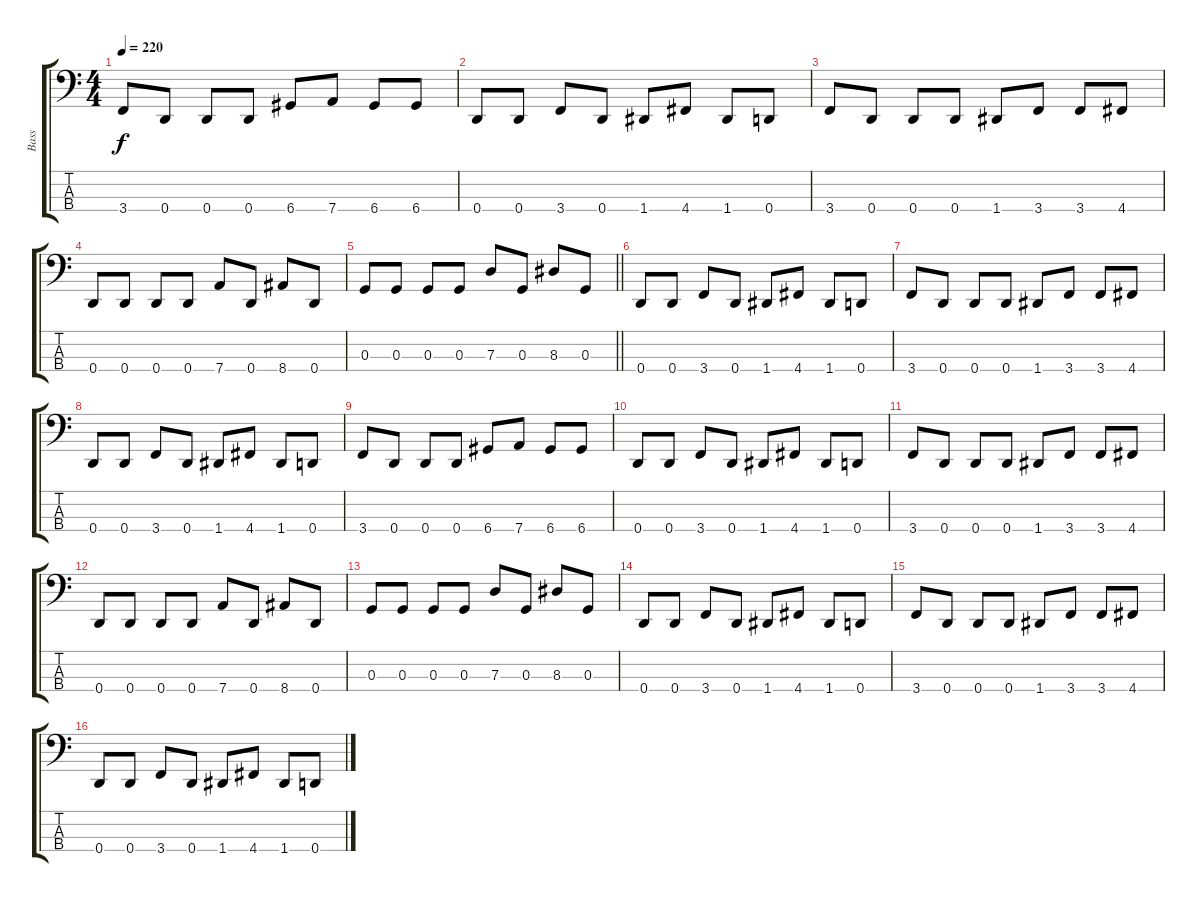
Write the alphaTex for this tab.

\track ("Bass" "Bass") {instrument electricbassfinger}
\staff {score tabs}
\tuning (F2 C2 G1 D1) {hide}
\ts (4 4)
\tempo 220
\clef f4
\ks c
3.4.8{dy f} 0.4.8 0.4.8 0.4.8 6.4.8 7.4.8 6.4.8 6.4.8 |
0.4.8 0.4.8 3.4.8 0.4.8 1.4.8 4.4.8 1.4.8 0.4.8 |
3.4.8 0.4.8 0.4.8 0.4.8 1.4.8 3.4.8 3.4.8 4.4.8 |
0.4.8 0.4.8 0.4.8 0.4.8 7.4.8 0.4.8 8.4.8 0.4.8 |
\barLineRight lightlight
0.3.8 0.3.8 0.3.8 0.3.8 7.3.8 0.3.8 8.3.8 0.3.8 |
0.4.8 0.4.8 3.4.8 0.4.8 1.4.8 4.4.8 1.4.8 0.4.8 |
3.4.8 0.4.8 0.4.8 0.4.8 1.4.8 3.4.8 3.4.8 4.4.8 |
0.4.8 0.4.8 3.4.8 0.4.8 1.4.8 4.4.8 1.4.8 0.4.8 |
3.4.8 0.4.8 0.4.8 0.4.8 6.4.8 7.4.8 6.4.8 6.4.8 |
0.4.8 0.4.8 3.4.8 0.4.8 1.4.8 4.4.8 1.4.8 0.4.8 |
3.4.8 0.4.8 0.4.8 0.4.8 1.4.8 3.4.8 3.4.8 4.4.8 |
0.4.8 0.4.8 0.4.8 0.4.8 7.4.8 0.4.8 8.4.8 0.4.8 |
0.3.8 0.3.8 0.3.8 0.3.8 7.3.8 0.3.8 8.3.8 0.3.8 |
0.4.8 0.4.8 3.4.8 0.4.8 1.4.8 4.4.8 1.4.8 0.4.8 |
3.4.8 0.4.8 0.4.8 0.4.8 1.4.8 3.4.8 3.4.8 4.4.8 |
0.4.8 0.4.8 3.4.8 0.4.8 1.4.8 4.4.8 1.4.8 0.4.8
